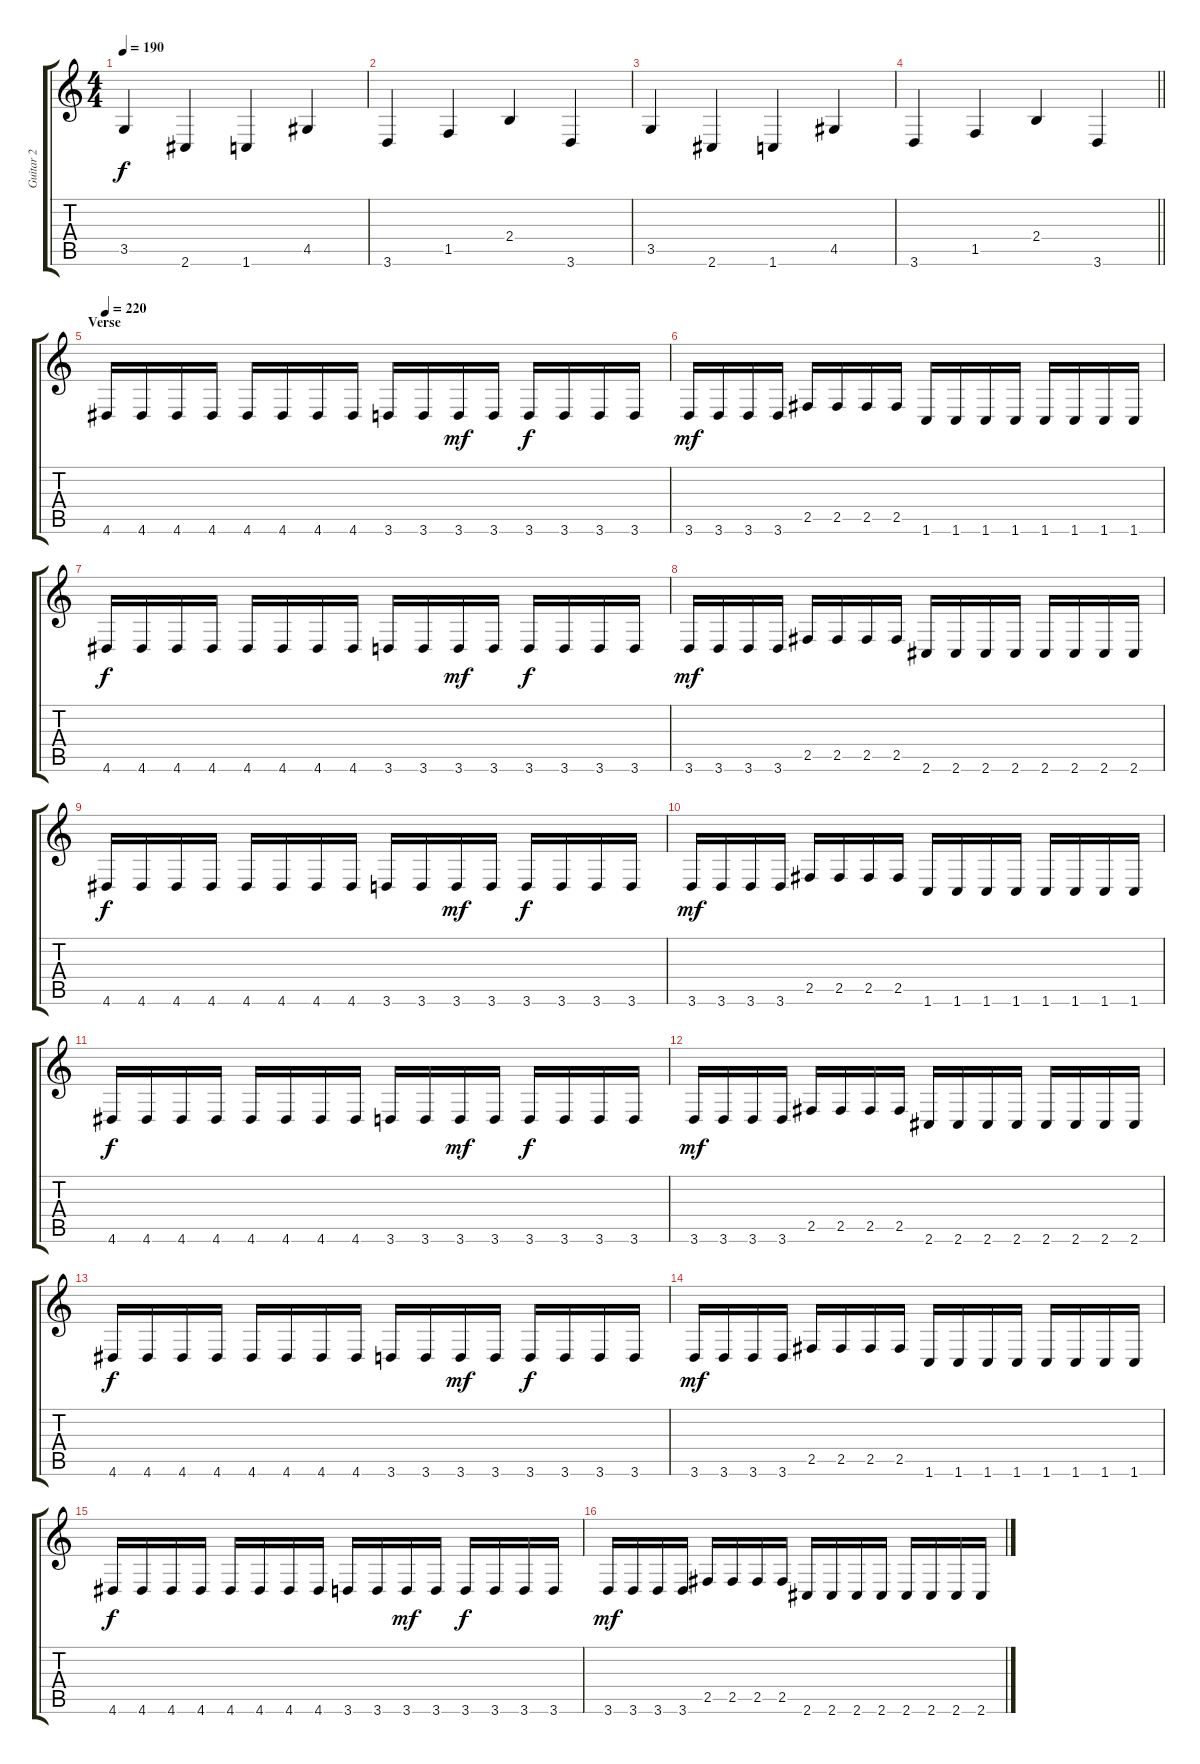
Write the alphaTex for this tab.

\track ("Guitar 2" "Guitar 2") {instrument distortionguitar}
\staff {score tabs}
\tuning (B3 Gb3 D3 A2 E2 B1) {hide}
\ts (4 4)
\tempo 190
\clef g2
\ks c
3.5.4{dy f} 2.6.4 1.6.4 4.5.4 |
3.6.4 1.5.4 2.4.4 3.6.4 |
3.5.4 2.6.4 1.6.4 4.5.4 |
\barLineRight lightlight
3.6.4 1.5.4 2.4.4 3.6.4 |
\section ("" "Verse")
\tempo 220
4.6.16 4.6.16 4.6.16 4.6.16 4.6.16 4.6.16 4.6.16 4.6.16 3.6.16 3.6.16 3.6.16{dy mf} 3.6.16 3.6.16{dy f} 3.6.16 3.6.16 3.6.16 |
3.6.16{dy mf} 3.6.16 3.6.16 3.6.16 2.5.16 2.5.16 2.5.16 2.5.16 1.6.16 1.6.16 1.6.16 1.6.16 1.6.16 1.6.16 1.6.16 1.6.16 |
4.6.16{dy f} 4.6.16 4.6.16 4.6.16 4.6.16 4.6.16 4.6.16 4.6.16 3.6.16 3.6.16 3.6.16{dy mf} 3.6.16 3.6.16{dy f} 3.6.16 3.6.16 3.6.16 |
3.6.16{dy mf} 3.6.16 3.6.16 3.6.16 2.5.16 2.5.16 2.5.16 2.5.16 2.6.16 2.6.16 2.6.16 2.6.16 2.6.16 2.6.16 2.6.16 2.6.16 |
4.6.16{dy f} 4.6.16 4.6.16 4.6.16 4.6.16 4.6.16 4.6.16 4.6.16 3.6.16 3.6.16 3.6.16{dy mf} 3.6.16 3.6.16{dy f} 3.6.16 3.6.16 3.6.16 |
3.6.16{dy mf} 3.6.16 3.6.16 3.6.16 2.5.16 2.5.16 2.5.16 2.5.16 1.6.16 1.6.16 1.6.16 1.6.16 1.6.16 1.6.16 1.6.16 1.6.16 |
4.6.16{dy f} 4.6.16 4.6.16 4.6.16 4.6.16 4.6.16 4.6.16 4.6.16 3.6.16 3.6.16 3.6.16{dy mf} 3.6.16 3.6.16{dy f} 3.6.16 3.6.16 3.6.16 |
3.6.16{dy mf} 3.6.16 3.6.16 3.6.16 2.5.16 2.5.16 2.5.16 2.5.16 2.6.16 2.6.16 2.6.16 2.6.16 2.6.16 2.6.16 2.6.16 2.6.16 |
4.6.16{dy f} 4.6.16 4.6.16 4.6.16 4.6.16 4.6.16 4.6.16 4.6.16 3.6.16 3.6.16 3.6.16{dy mf} 3.6.16 3.6.16{dy f} 3.6.16 3.6.16 3.6.16 |
3.6.16{dy mf} 3.6.16 3.6.16 3.6.16 2.5.16 2.5.16 2.5.16 2.5.16 1.6.16 1.6.16 1.6.16 1.6.16 1.6.16 1.6.16 1.6.16 1.6.16 |
4.6.16{dy f} 4.6.16 4.6.16 4.6.16 4.6.16 4.6.16 4.6.16 4.6.16 3.6.16 3.6.16 3.6.16{dy mf} 3.6.16 3.6.16{dy f} 3.6.16 3.6.16 3.6.16 |
3.6.16{dy mf} 3.6.16 3.6.16 3.6.16 2.5.16 2.5.16 2.5.16 2.5.16 2.6.16 2.6.16 2.6.16 2.6.16 2.6.16 2.6.16 2.6.16 2.6.16
